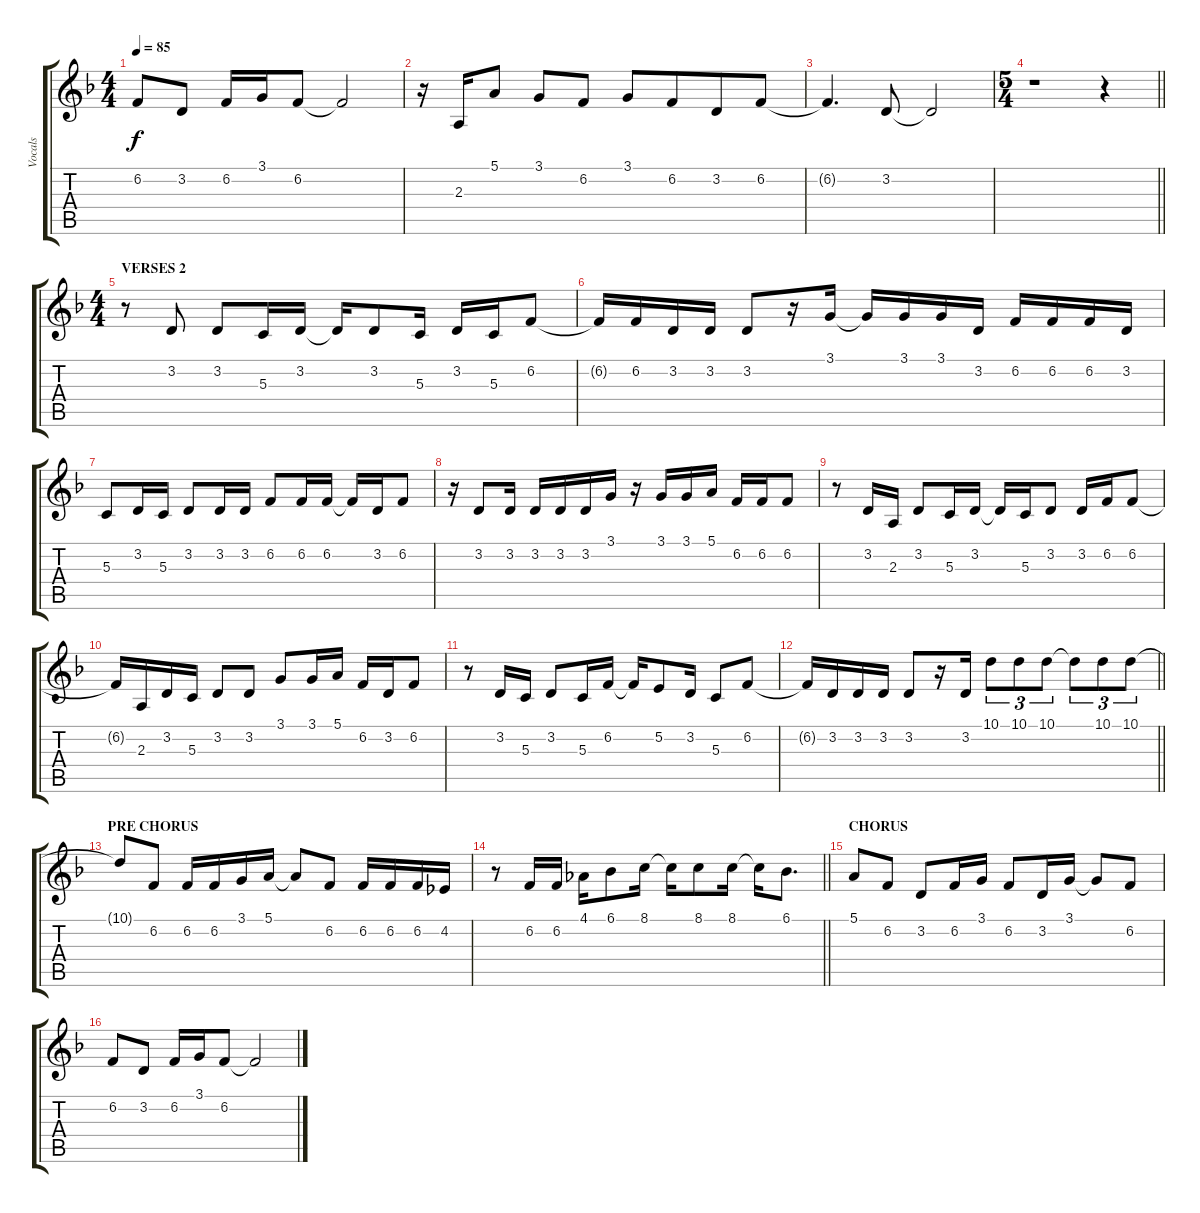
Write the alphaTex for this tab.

\track ("Vocals" "Vocals") {instrument harmonica}
\staff {score tabs}
\tuning (E4 B3 G3 D3 A2 D2) {hide}
\ts (4 4)
\tempo 85
\clef g2
\ks dminor
6.2.8{dy f} 3.2.8 6.2.16 3.1.16 6.2.8 6.2{t}.2 |
r.16 2.3.16 5.1.8 3.1.8 6.2.8 3.1.8 6.2.8{beam merge} 3.2.8 6.2.8 |
6.2{t}.4{d} 3.2.8 3.2{t}.2 |
\ts (5 4)
\barLineRight lightlight
r.1 r.4 |
\ts (4 4)
\section ("" "VERSES 2")
r.8 3.2.8 3.2.8 5.3.16 3.2.16 3.2{t}.16 3.2.8 5.3.16 3.2.16 5.3.16 6.2.8 |
6.2{t}.16 6.2.16 3.2.16 3.2.16 3.2.8 r.16 3.1.16 3.1{t}.16 3.1.16 3.1.16 3.2.16 6.2.16 6.2.16 6.2.16 3.2.16 |
5.3.8 3.2.16 5.3.16 3.2.8 3.2.16 3.2.16 6.2.8 6.2.16 6.2.16 6.2{t}.16 3.2.16 6.2.8 |
r.16 3.2.8 3.2.16 3.2.16 3.2.16 3.2.16 3.1.16 r.16 3.1.16 3.1.16 5.1.16 6.2.16 6.2.16 6.2.8 |
r.8 3.2.16 2.3.16 3.2.8 5.3.16 3.2.16 3.2{t}.16 5.3.16 3.2.8 3.2.16 6.2.16 6.2.8 |
6.2{t}.16 2.3.16 3.2.16 5.3.16 3.2.8 3.2.8 3.1.8 3.1.16 5.1.16 6.2.16 3.2.16 6.2.8 |
r.8 3.2.16 5.3.16 3.2.8 5.3.16 6.2.16 6.2{t}.16 5.2.8 3.2.16 5.3.8 6.2.8 |
\barLineRight lightlight
6.2{t}.16 3.2.16 3.2.16 3.2.16 3.2.8 r.16 3.2.16 10.1.8{tu (3 2)} 10.1.8{tu (3 2)} 10.1.8{tu (3 2)} 10.1{t}.8{tu (3 2)} 10.1.8{tu (3 2)} 10.1.8{tu (3 2)} |
\section ("" "PRE CHORUS")
10.1{t}.8 6.2.8 6.2.16 6.2.16 3.1.16 5.1.16 5.1{t}.8 6.2.8 6.2.16 6.2.16 6.2.16 4.2.16 |
\barLineRight lightlight
r.8 6.2.16 6.2.16 4.1.16 6.1.8 8.1.16 8.1{t}.16 8.1.8 8.1.16 8.1{t}.16 6.1.8{d} |
\section ("" "CHORUS")
5.1.8 6.2.8 3.2.8 6.2.16 3.1.16 6.2.8 3.2.16 3.1.16 3.1{t}.8 6.2.8 |
6.2.8 3.2.8 6.2.16 3.1.16 6.2.8 6.2{t}.2
